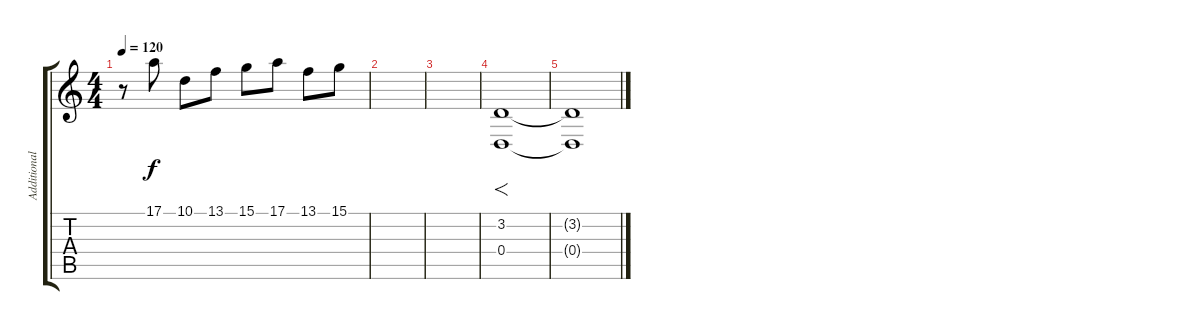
\track ("Additional Effects" "Additional") {instrument lead4chiff}
\staff {score tabs}
\tuning (E4 B3 G3 D3 A2 E2) {hide}
\ts (4 4)
\tempo 120
\clef g2
\ks c
r.8{dy f} 17.1.8 10.1.8 13.1.8 15.1.8 17.1.8 13.1.8 15.1.8 |
|
|
(3.2 0.4).1{f volume 16 balance 8 instrument lead1square} |
(3.2{t} 0.4{t}).1
